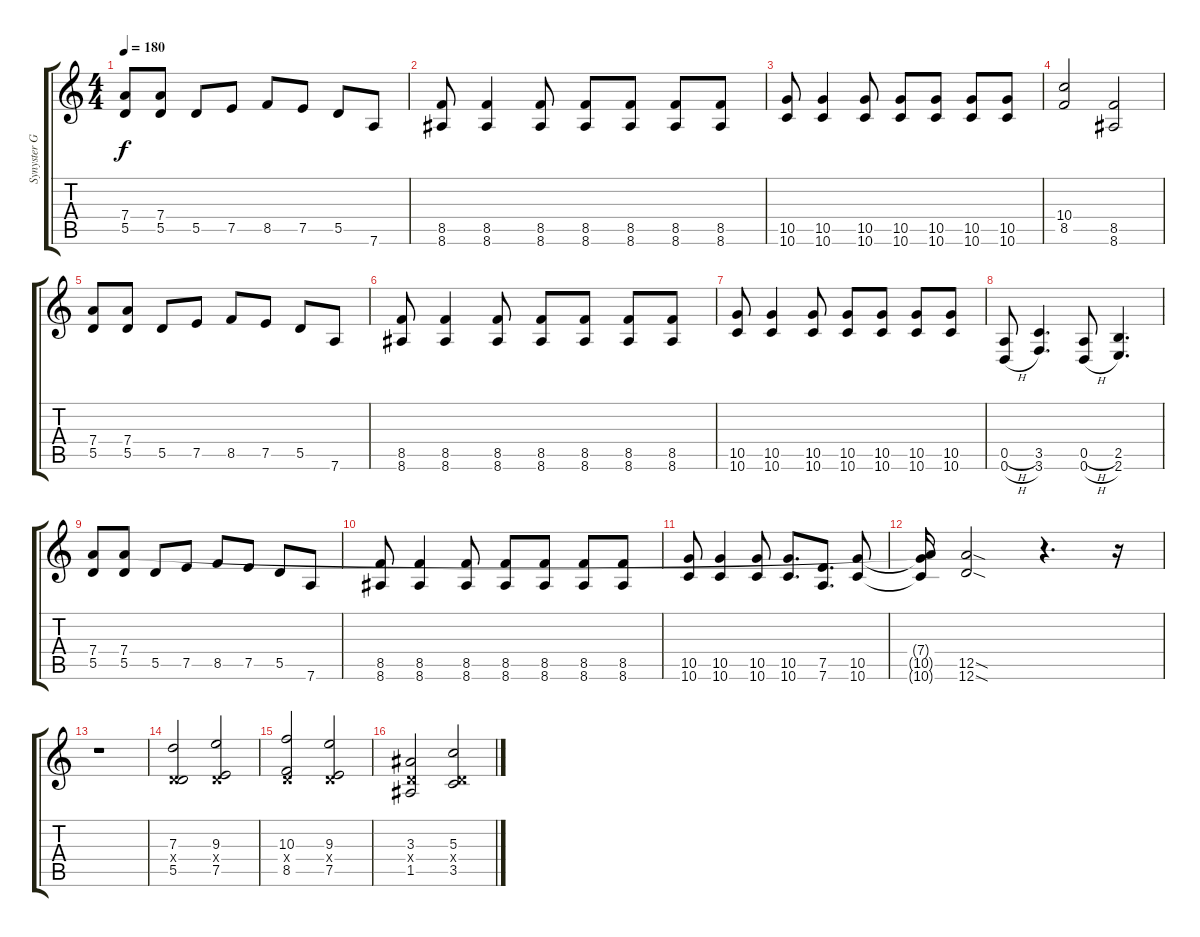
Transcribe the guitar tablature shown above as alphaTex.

\track ("Synyster Gates" "Synyster G") {instrument distortionguitar}
\staff {score tabs}
\tuning (E4 B3 G3 D3 A2 D2) {hide}
\ts (4 4)
\tempo 180
\clef g2
\ks c
(7.4 5.5).8{dy f} (7.4 5.5).8 5.5.8 7.5.8 8.5.8 7.5.8 5.5.8 7.6.8 |
(8.5 8.6).8 (8.5 8.6).4 (8.5 8.6).8 (8.5 8.6).8 (8.5 8.6).8 (8.5 8.6).8 (8.5 8.6).8 |
(10.5 10.6).8 (10.5 10.6).4 (10.5 10.6).8 (10.5 10.6).8 (10.5 10.6).8 (10.5 10.6).8 (10.5 10.6).8 |
(10.4 8.5).2 (8.5 8.6).2 |
(7.4 5.5).8 (7.4 5.5).8 5.5.8 7.5.8 8.5.8 7.5.8 5.5.8 7.6.8 |
(8.5 8.6).8 (8.5 8.6).4 (8.5 8.6).8 (8.5 8.6).8 (8.5 8.6).8 (8.5 8.6).8 (8.5 8.6).8 |
(10.5 10.6).8 (10.5 10.6).4 (10.5 10.6).8 (10.5 10.6).8 (10.5 10.6).8 (10.5 10.6).8 (10.5 10.6).8 |
(0.5{h} 0.6{h}).8 (3.5 3.6).4{d} (0.5{h} 0.6{h}).8 (2.5 2.6).4{d} |
(7.4 5.5).8 (7.4 5.5).8 5.5.8 7.5.8 8.5.8 7.5.8 5.5.8 7.6.8 |
(8.5 8.6).8 (8.5 8.6).4 (8.5 8.6).8 (8.5 8.6).8 (8.5 8.6).8 (8.5 8.6).8 (8.5 8.6).8 |
(10.5 10.6).8 (10.5 10.6).4 (10.5 10.6).8 (10.5 10.6).8{d} (7.5 7.6).8{d} (10.5 10.6).8 |
(7.4{t} 10.5{t} 10.6{t}).16 (12.5{sod} 12.6{sod}).2 r.4{d} r.16 |
r.1 |
(7.3 0.4{x} 5.5).2 (9.3 0.4{x} 7.5).2 |
(10.3 0.4{x} 8.5).2 (9.3 0.4{x} 7.5).2 |
(3.3 0.4{x} 1.5).2 (5.3 0.4{x} 3.5).2
